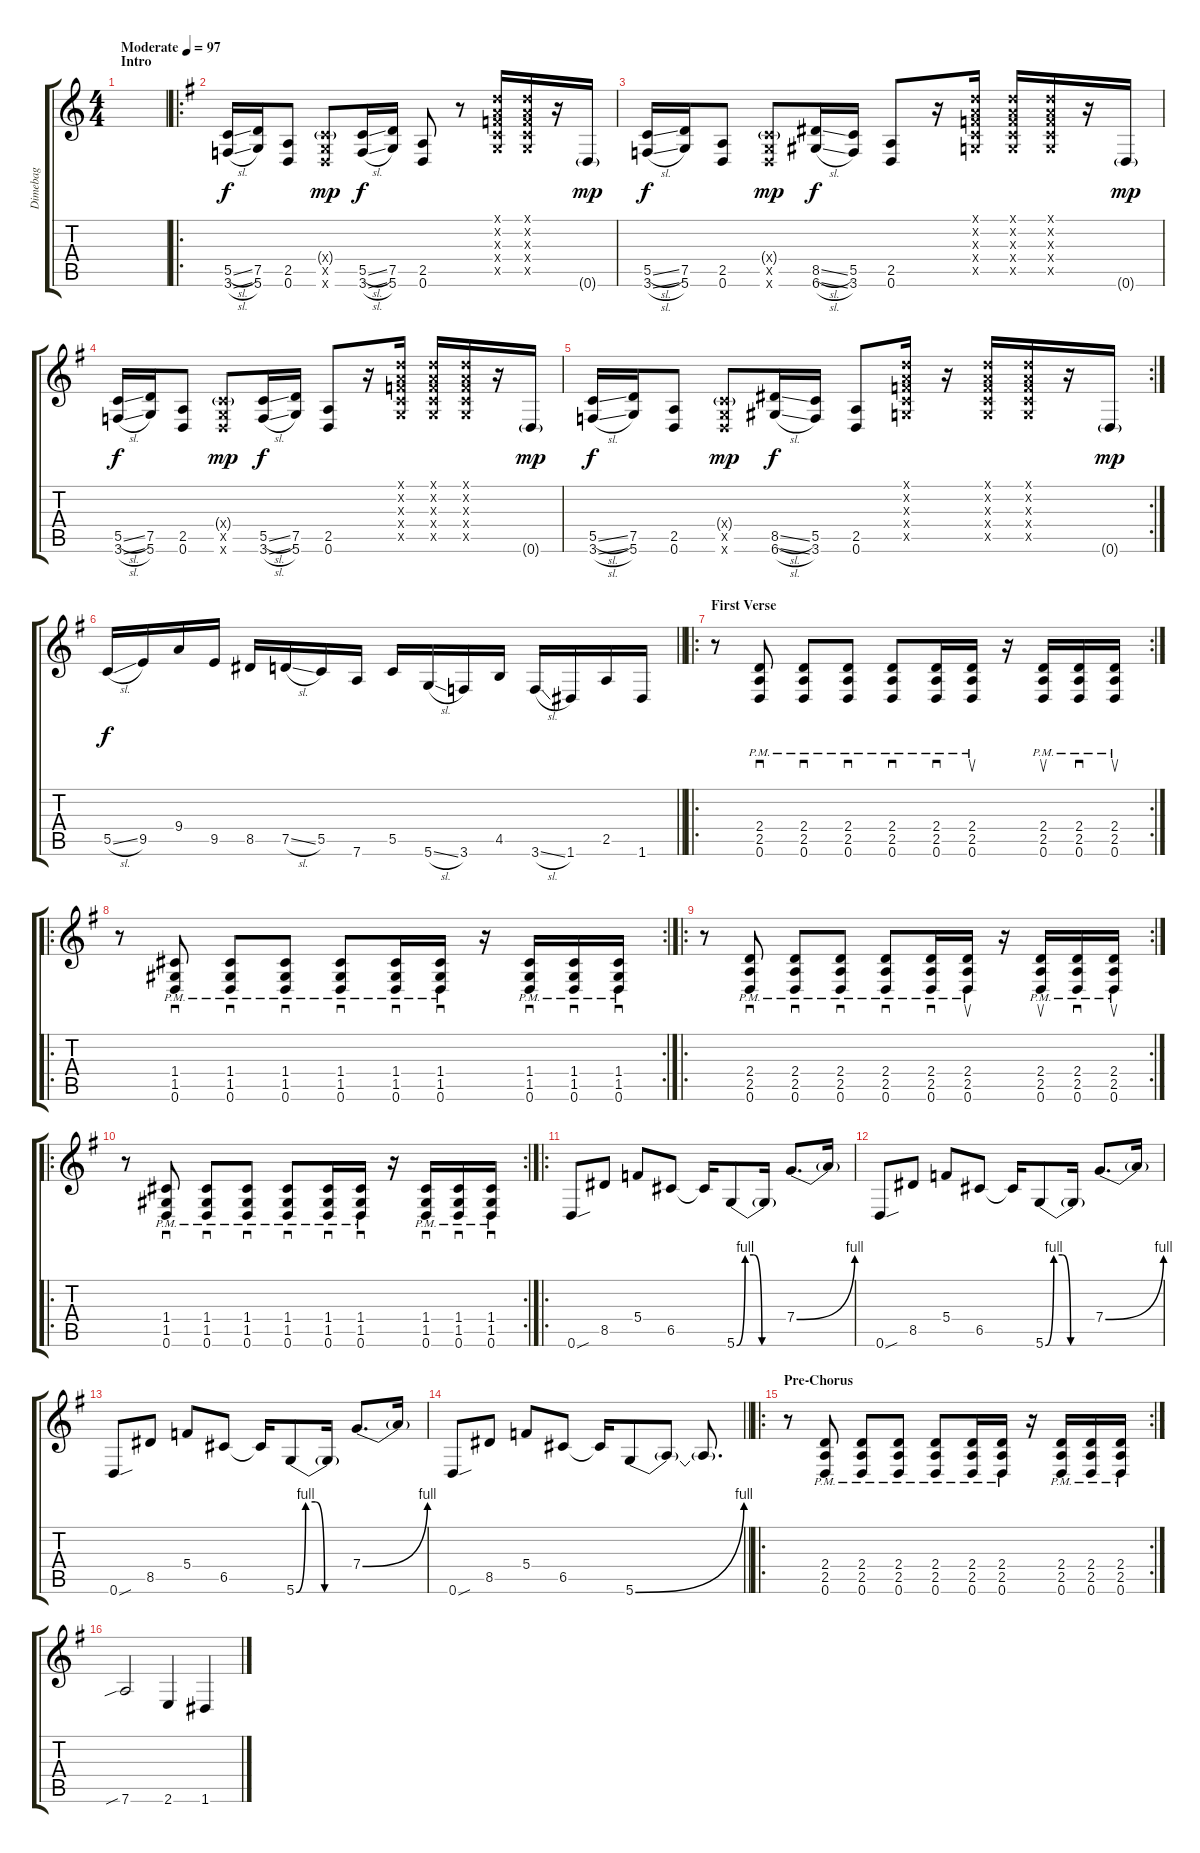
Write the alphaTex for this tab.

\track ("Dimebag" "Dimebag") {instrument distortionguitar}
\staff {score tabs}
\tuning (D4 A3 F3 C3 G2 D2) {hide}
\ts (4 4)
\section ("" "Intro")
\tempo (97 "Moderate")
\clef g2
\ks c
|
\ro
\ks g
(5.5{sl} 3.6{sl}).16 (7.5 5.6).16 (2.5 0.6).8 (0.4{g x} 0.5{x} 0.6{x}).8{dy mp} (5.5{sl} 3.6{sl}).16{dy f} (7.5 5.6).16 (2.5 0.6).8 r.8 (0.1{x} 0.2{x} 0.3{x} 0.4{x} 0.5{x}).16 (0.1{x} 0.2{x} 0.3{x} 0.4{x} 0.5{x}).16 r.16 0.6{g}.16{dy mp} |
(5.5{sl} 3.6{sl}).16{dy f} (7.5 5.6).16 (2.5 0.6).8 (0.4{g x} 0.5{x} 0.6{x}).8{dy mp} (8.5{sl} 6.6{sl}).16{dy f} (5.5 3.6).16 (2.5 0.6).8 r.16 (0.1{x} 0.2{x} 0.3{x} 0.4{x} 0.5{x}).16 (0.1{x} 0.2{x} 0.3{x} 0.4{x} 0.5{x}).16 (0.1{x} 0.2{x} 0.3{x} 0.4{x} 0.5{x}).16 r.16 0.6{g}.16{dy mp} |
(5.5{sl} 3.6{sl}).16{dy f} (7.5 5.6).16 (2.5 0.6).8 (0.4{g x} 0.5{x} 0.6{x}).8{dy mp} (5.5{sl} 3.6{sl}).16{dy f} (7.5 5.6).16 (2.5 0.6).8 r.16 (0.1{x} 0.2{x} 0.3{x} 0.4{x} 0.5{x}).16 (0.1{x} 0.2{x} 0.3{x} 0.4{x} 0.5{x}).16 (0.1{x} 0.2{x} 0.3{x} 0.4{x} 0.5{x}).16 r.16 0.6{g}.16{dy mp} |
\rc 2
(5.5{sl} 3.6{sl}).16{dy f} (7.5 5.6).16 (2.5 0.6).8 (0.4{g x} 0.5{x} 0.6{x}).8{dy mp} (8.5{sl} 6.6{sl}).16{dy f} (5.5 3.6).16 (2.5 0.6).8 (0.1{x} 0.2{x} 0.3{x} 0.4{x} 0.5{x}).16 r.16 (0.1{x} 0.2{x} 0.3{x} 0.4{x} 0.5{x}).16 (0.1{x} 0.2{x} 0.3{x} 0.4{x} 0.5{x}).16 r.16 0.6{g}.16{dy mp} |
\barLineRight lightlight
5.5{sl}.16{dy f} 9.5.16 9.4.16 9.5.16 8.5.16 7.5{sl}.16 5.5.16 7.6.16 5.5.16 5.6{sl}.16 3.6.16 4.5.16 3.6{sl}.16 1.6.16 2.5.16 1.6.16 |
\ro
\rc 2
\section ("" "First Verse")
r.8 (2.4{pm} 2.5{pm} 0.6{pm}).8{sd} (2.4{pm} 2.5{pm} 0.6{pm}).8{sd} (2.4{pm} 2.5{pm} 0.6{pm}).8{sd} (2.4{pm} 2.5{pm} 0.6{pm}).8{sd} (2.4{pm} 2.5{pm} 0.6{pm}).16{sd} (2.4{pm} 2.5{pm} 0.6{pm}).16{su} r.16 (2.4{pm} 2.5{pm} 0.6{pm}).16{su} (2.4{pm} 2.5{pm} 0.6{pm}).16{sd} (2.4{pm} 2.5{pm} 0.6{pm}).16{su} |
\ro
\rc 2
r.8 (1.4{pm} 1.5{pm} 0.6{pm}).8{sd} (1.4{pm} 1.5{pm} 0.6{pm}).8{sd} (1.4{pm} 1.5{pm} 0.6{pm}).8{sd} (1.4{pm} 1.5{pm} 0.6{pm}).8{sd} (1.4{pm} 1.5{pm} 0.6{pm}).16{sd} (1.4{pm} 1.5{pm} 0.6{pm}).16{sd} r.16 (1.4{pm} 1.5{pm} 0.6{pm}).16{sd} (1.4{pm} 1.5{pm} 0.6{pm}).16{sd} (1.4{pm} 1.5{pm} 0.6{pm}).16{sd} |
\ro
\rc 2
r.8 (2.4{pm} 2.5{pm} 0.6{pm}).8{sd} (2.4{pm} 2.5{pm} 0.6{pm}).8{sd} (2.4{pm} 2.5{pm} 0.6{pm}).8{sd} (2.4{pm} 2.5{pm} 0.6{pm}).8{sd} (2.4{pm} 2.5{pm} 0.6{pm}).16{sd} (2.4{pm} 2.5{pm} 0.6{pm}).16{su} r.16 (2.4{pm} 2.5{pm} 0.6{pm}).16{su} (2.4{pm} 2.5{pm} 0.6{pm}).16{sd} (2.4{pm} 2.5{pm} 0.6{pm}).16{su} |
\ro
\rc 2
r.8 (1.4{pm} 1.5{pm} 0.6{pm}).8{sd} (1.4{pm} 1.5{pm} 0.6{pm}).8{sd} (1.4{pm} 1.5{pm} 0.6{pm}).8{sd} (1.4{pm} 1.5{pm} 0.6{pm}).8{sd} (1.4{pm} 1.5{pm} 0.6{pm}).16{sd} (1.4{pm} 1.5{pm} 0.6{pm}).16{sd} r.16 (1.4{pm} 1.5{pm} 0.6{pm}).16{sd} (1.4{pm} 1.5{pm} 0.6{pm}).16{sd} (1.4{pm} 1.5{pm} 0.6{pm}).16{sd} |
\ro
0.6{sou}.8 8.5.8 5.4.8 6.5.8 6.5{t}.16 5.6{be (custom 0 0 10 4 20 4 30 0 60 0)}.8 5.6{t}.16 7.4{be (bend 0 0 60 4)}.8{d} 7.4{t}.16 |
0.6{sou}.8 8.5.8 5.4.8 6.5.8 6.5{t}.16 5.6{be (custom 0 0 10 4 20 4 30 0 60 0)}.8 5.6{t}.16 7.4{be (bend 0 0 60 4)}.8{d} 7.4{t}.16 |
0.6{sou}.8 8.5.8 5.4.8 6.5.8 6.5{t}.16 5.6{be (custom 0 0 10 4 20 4 30 0 60 0)}.8 5.6{t}.16 7.4{be (bend 0 0 60 4)}.8{d} 7.4{t}.16 |
\barLineRight lightlight
0.6{sou}.8 8.5.8 5.4.8 6.5.8 6.5{t}.16 5.6{be (bend 0 0 60 4)}.8 5.6{t}.8 5.6{t}.8{d} |
\ro
\rc 2
\section ("" "Pre-Chorus")
r.8 (2.4{pm} 2.5{pm} 0.6{pm}).8 (2.4{pm} 2.5{pm} 0.6{pm}).8 (2.4{pm} 2.5{pm} 0.6{pm}).8 (2.4{pm} 2.5{pm} 0.6{pm}).8 (2.4{pm} 2.5{pm} 0.6{pm}).16 (2.4{pm} 2.5{pm} 0.6{pm}).16 r.16 (2.4{pm} 2.5{pm} 0.6{pm}).16 (2.4{pm} 2.5{pm} 0.6{pm}).16 (2.4{pm} 2.5{pm} 0.6{pm}).16 |
7.6{sib}.2 2.6.4 1.6.4
